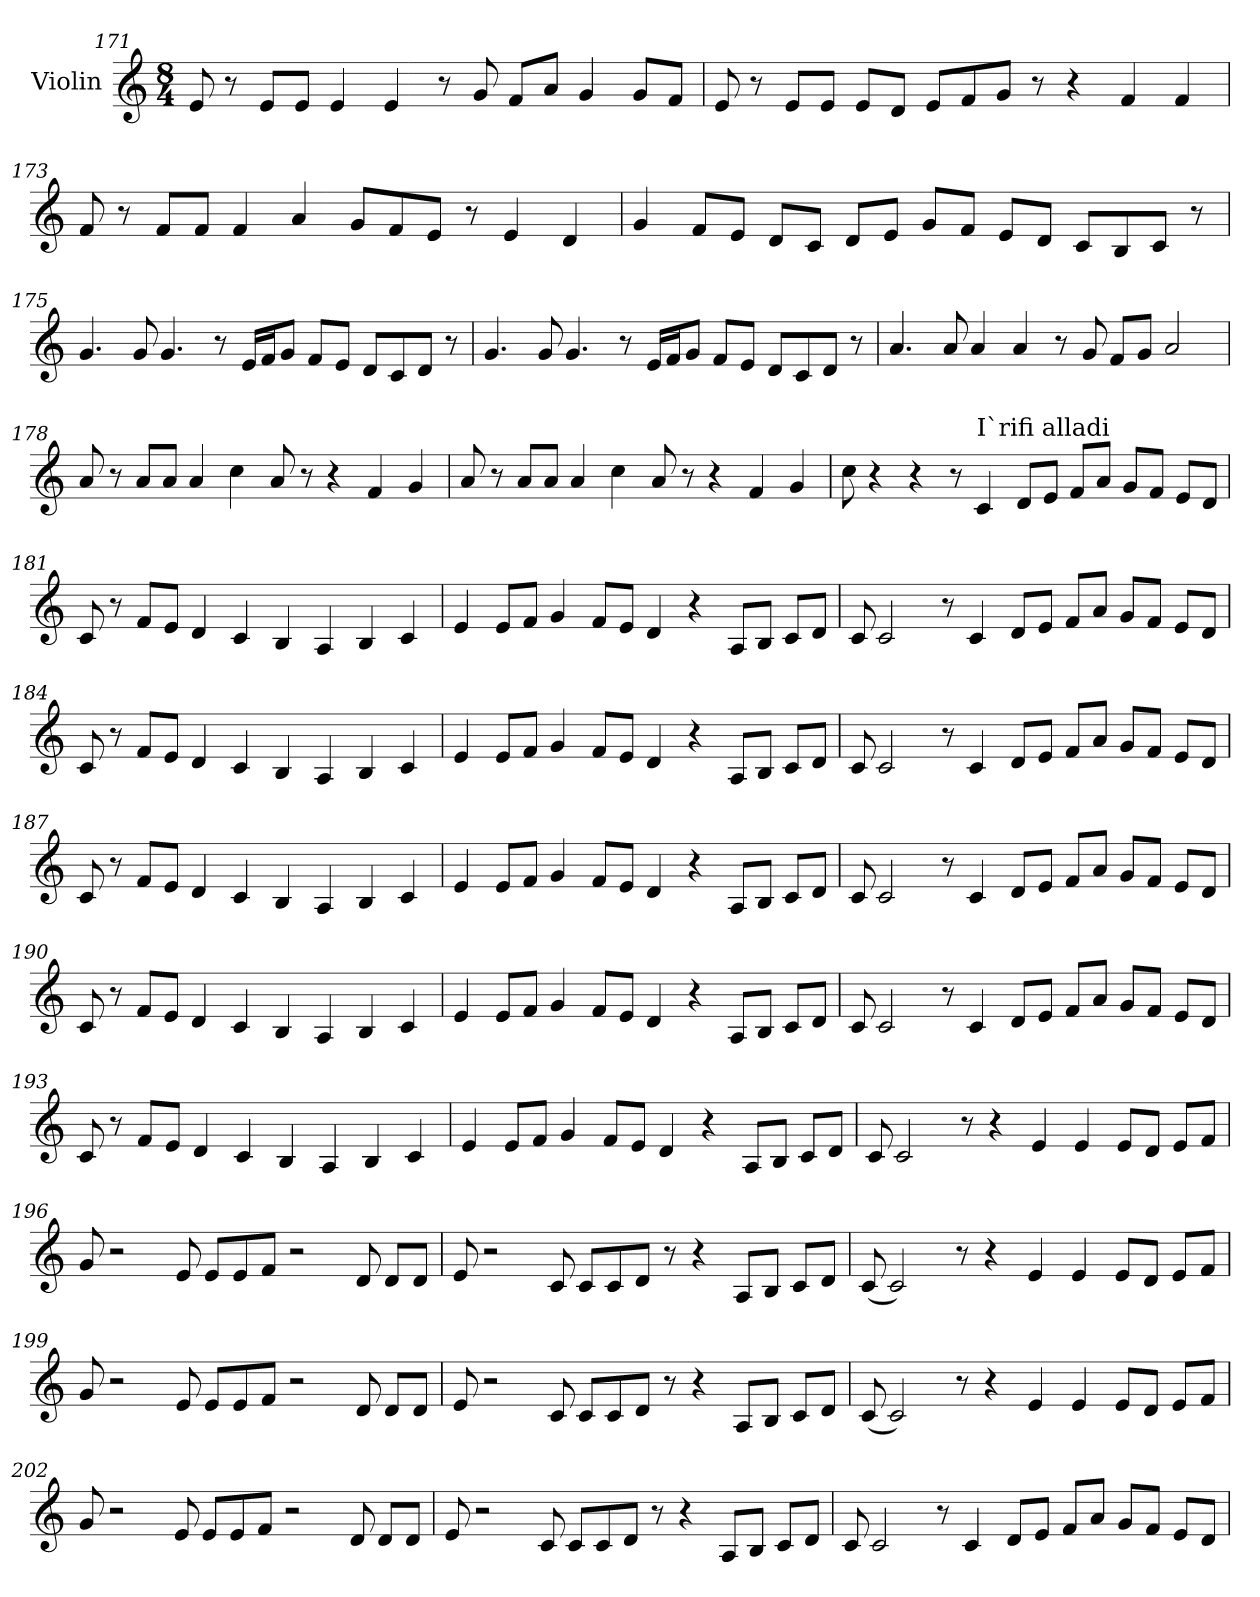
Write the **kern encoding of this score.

**kern
*part1
*staff1
*I"Violin
*clefG2
*k[]
*M8/4
=171
8e/
8r
8e/L
8e/J
4e/
4e/
8r
8g/
8f/L
8a/J
4g/
8g/L
8f/J
!!LO:LB:g=z
=172
8e/
8r
8e/L
8e/J
8e/L
8d/J
8e/L
8f/
8g/J
8r
4r
4f/
4f/
=173
8f/
8r
8f/L
8f/J
4f/
4a/
8g/L
8f/
8e/J
8r
4e/
4d/
!!LO:LB:g=z
=174
4g/
8f/L
8e/J
8d/L
8c/J
8d/L
8e/J
8g/L
8f/J
8e/L
8d/J
8c/L
8B/
8c/J
8r
=175
4.g/
8g/
4.g/
8r
16e/LL
16f/J
8g/J
8f/L
8e/J
8d/L
8c/
8d/J
8r
!!LO:LB:g=z
=176
4.g/
8g/
4.g/
8r
16e/LL
16f/J
8g/J
8f/L
8e/J
8d/L
8c/
8d/J
8r
=177
4.a/
8a/
4a/
4a/
8r
8g/
8f/L
8g/J
2a/
!!LO:LB:g=z
=178
8a/
8r
8a/L
8a/J
4a/
4cc\
8a/
8r
4r
4f/
4g/
=179
8a/
8r
8a/L
8a/J
4a/
4cc\
8a/
8r
4r
4f/
4g/
!!LO:LB:g=z
=180
8cc\
4r
4r
8r
!LO:TX:a:t=I`rifi alladi
4c/
8d/L
8e/J
8f/L
8a/J
8g/L
8f/J
8e/L
8d/J
=181
8c/
8r
8f/L
8e/J
4d/
4c/
4B/
4A/
4B/
4c/
!!LO:LB:g=z
=182
4e/
8e/L
8f/J
4g/
8f/L
8e/J
4d/
4r
8A/L
8B/J
8c/L
8d/J
=183
8c/
2c/
8r
4c/
8d/L
8e/J
8f/L
8a/J
8g/L
8f/J
8e/L
8d/J
!!LO:LB:g=z
=184
8c/
8r
8f/L
8e/J
4d/
4c/
4B/
4A/
4B/
4c/
=185
4e/
8e/L
8f/J
4g/
8f/L
8e/J
4d/
4r
8A/L
8B/J
8c/L
8d/J
!!LO:PB:g=z
=186
8c/
2c/
8r
4c/
8d/L
8e/J
8f/L
8a/J
8g/L
8f/J
8e/L
8d/J
=187
8c/
8r
8f/L
8e/J
4d/
4c/
4B/
4A/
4B/
4c/
!!LO:LB:g=z
=188
4e/
8e/L
8f/J
4g/
8f/L
8e/J
4d/
4r
8A/L
8B/J
8c/L
8d/J
=189
8c/
2c/
8r
4c/
8d/L
8e/J
8f/L
8a/J
8g/L
8f/J
8e/L
8d/J
!!LO:LB:g=z
=190
8c/
8r
8f/L
8e/J
4d/
4c/
4B/
4A/
4B/
4c/
=191
4e/
8e/L
8f/J
4g/
8f/L
8e/J
4d/
4r
8A/L
8B/J
8c/L
8d/J
!!LO:LB:g=z
=192
8c/
2c/
8r
4c/
8d/L
8e/J
8f/L
8a/J
8g/L
8f/J
8e/L
8d/J
=193
8c/
8r
8f/L
8e/J
4d/
4c/
4B/
4A/
4B/
4c/
!!LO:LB:g=z
=194
4e/
8e/L
8f/J
4g/
8f/L
8e/J
4d/
4r
8A/L
8B/J
8c/L
8d/J
=195
8c/
2c/
8r
4r
4e/
4e/
8e/L
8d/J
8e/L
8f/J
!!LO:LB:g=z
=196
8g/
2r
8e/
8e/L
8e/
8f/J
2r
8d/
8d/L
8d/J
=197
8e/
2r
8c/
8c/L
8c/
8d/J
8r
4r
8A/L
8B/J
8c/L
8d/J
!!LO:LB:g=z
=198
(<8c/
2c/)
8r
4r
4e/
4e/
8e/L
8d/J
8e/L
8f/J
=199
8g/
2r
8e/
8e/L
8e/
8f/J
2r
8d/
8d/L
8d/J
!!LO:LB:g=z
=200
8e/
2r
8c/
8c/L
8c/
8d/J
8r
4r
8A/L
8B/J
8c/L
8d/J
=201
(<8c/
2c/)
8r
4r
4e/
4e/
8e/L
8d/J
8e/L
8f/J
!!LO:PB:g=z
=202
8g/
2r
8e/
8e/L
8e/
8f/J
2r
8d/
8d/L
8d/J
=203
8e/
2r
8c/
8c/L
8c/
8d/J
8r
4r
8A/L
8B/J
8c/L
8d/J
!!LO:LB:g=z
=204
8c/
2c/
8r
4c/
8d/L
8e/J
8f/L
8a/J
8g/L
8f/J
8e/L
8d/J
=
*-
